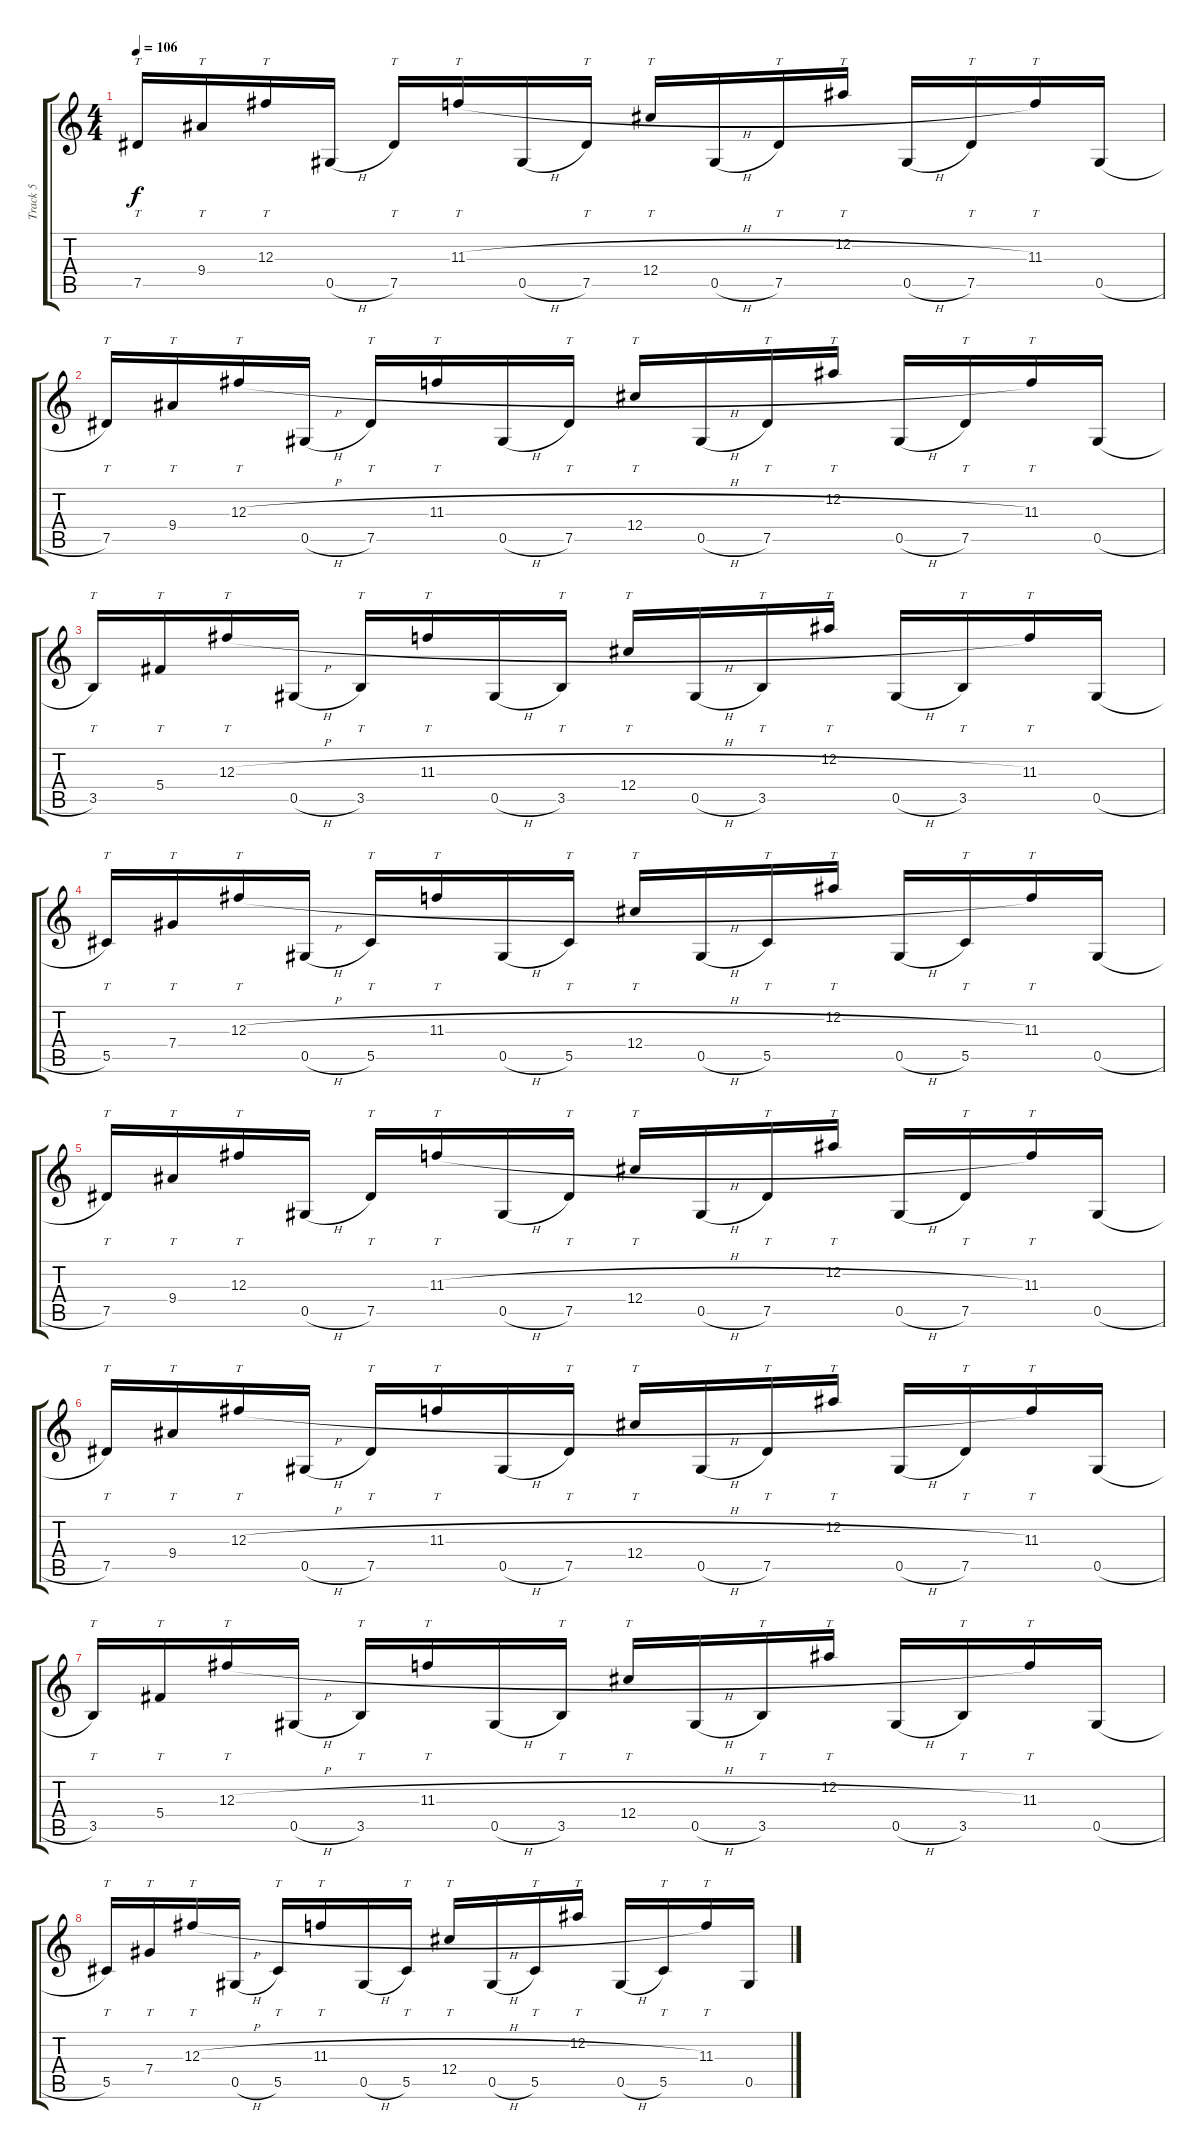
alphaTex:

\track ("Track 5" "Track 5") {instrument distortionguitar}
\staff {score tabs}
\tuning (Eb4 Bb3 Gb3 Db3 Ab2 Db2) {hide}
\ts (4 4)
\tempo 106
\clef g2
\ks c
7.5.16{tt dy f instrument distortionguitar} 9.4.16{tt} 12.3.16{tt} 0.5{h}.16 7.5.16{tt} 11.3{h}.16{tt} 0.5{h}.16 7.5.16{tt} 12.4.16{tt} 0.5{h}.16 7.5.16{tt} 12.2.16{tt} 0.5{h}.16 7.5.16{tt} 11.3.16{tt} 0.5{h}.16 |
7.5.16{tt} 9.4.16{tt} 12.3{h}.16{tt} 0.5{h}.16 7.5.16{tt} 11.3{h}.16{tt} 0.5{h}.16 7.5.16{tt} 12.4.16{tt} 0.5{h}.16 7.5.16{tt} 12.2.16{tt} 0.5{h}.16 7.5.16{tt} 11.3.16{tt} 0.5{h}.16 |
3.5.16{tt} 5.4.16{tt} 12.3{h}.16{tt} 0.5{h}.16 3.5.16{tt} 11.3{h}.16{tt} 0.5{h}.16 3.5.16{tt} 12.4.16{tt} 0.5{h}.16 3.5.16{tt} 12.2.16{tt} 0.5{h}.16 3.5.16{tt} 11.3.16{tt} 0.5{h}.16 |
5.5.16{tt} 7.4.16{tt} 12.3{h}.16{tt} 0.5{h}.16 5.5.16{tt} 11.3{h}.16{tt} 0.5{h}.16 5.5.16{tt} 12.4.16{tt} 0.5{h}.16 5.5.16{tt} 12.2.16{tt} 0.5{h}.16 5.5.16{tt} 11.3.16{tt} 0.5{h}.16 |
7.5.16{tt instrument distortionguitar} 9.4.16{tt} 12.3.16{tt} 0.5{h}.16 7.5.16{tt} 11.3{h}.16{tt} 0.5{h}.16 7.5.16{tt} 12.4.16{tt} 0.5{h}.16 7.5.16{tt} 12.2.16{tt} 0.5{h}.16 7.5.16{tt} 11.3.16{tt} 0.5{h}.16 |
7.5.16{tt} 9.4.16{tt} 12.3{h}.16{tt} 0.5{h}.16 7.5.16{tt} 11.3{h}.16{tt} 0.5{h}.16 7.5.16{tt} 12.4.16{tt} 0.5{h}.16 7.5.16{tt} 12.2.16{tt} 0.5{h}.16 7.5.16{tt} 11.3.16{tt} 0.5{h}.16 |
3.5.16{tt} 5.4.16{tt} 12.3{h}.16{tt} 0.5{h}.16 3.5.16{tt} 11.3{h}.16{tt} 0.5{h}.16 3.5.16{tt} 12.4.16{tt} 0.5{h}.16 3.5.16{tt} 12.2.16{tt} 0.5{h}.16 3.5.16{tt} 11.3.16{tt} 0.5{h}.16 |
5.5.16{tt} 7.4.16{tt} 12.3{h}.16{tt} 0.5{h}.16 5.5.16{tt} 11.3{h}.16{tt} 0.5{h}.16 5.5.16{tt} 12.4.16{tt} 0.5{h}.16 5.5.16{tt} 12.2.16{tt} 0.5{h}.16 5.5.16{tt} 11.3.16{tt} 0.5.16
